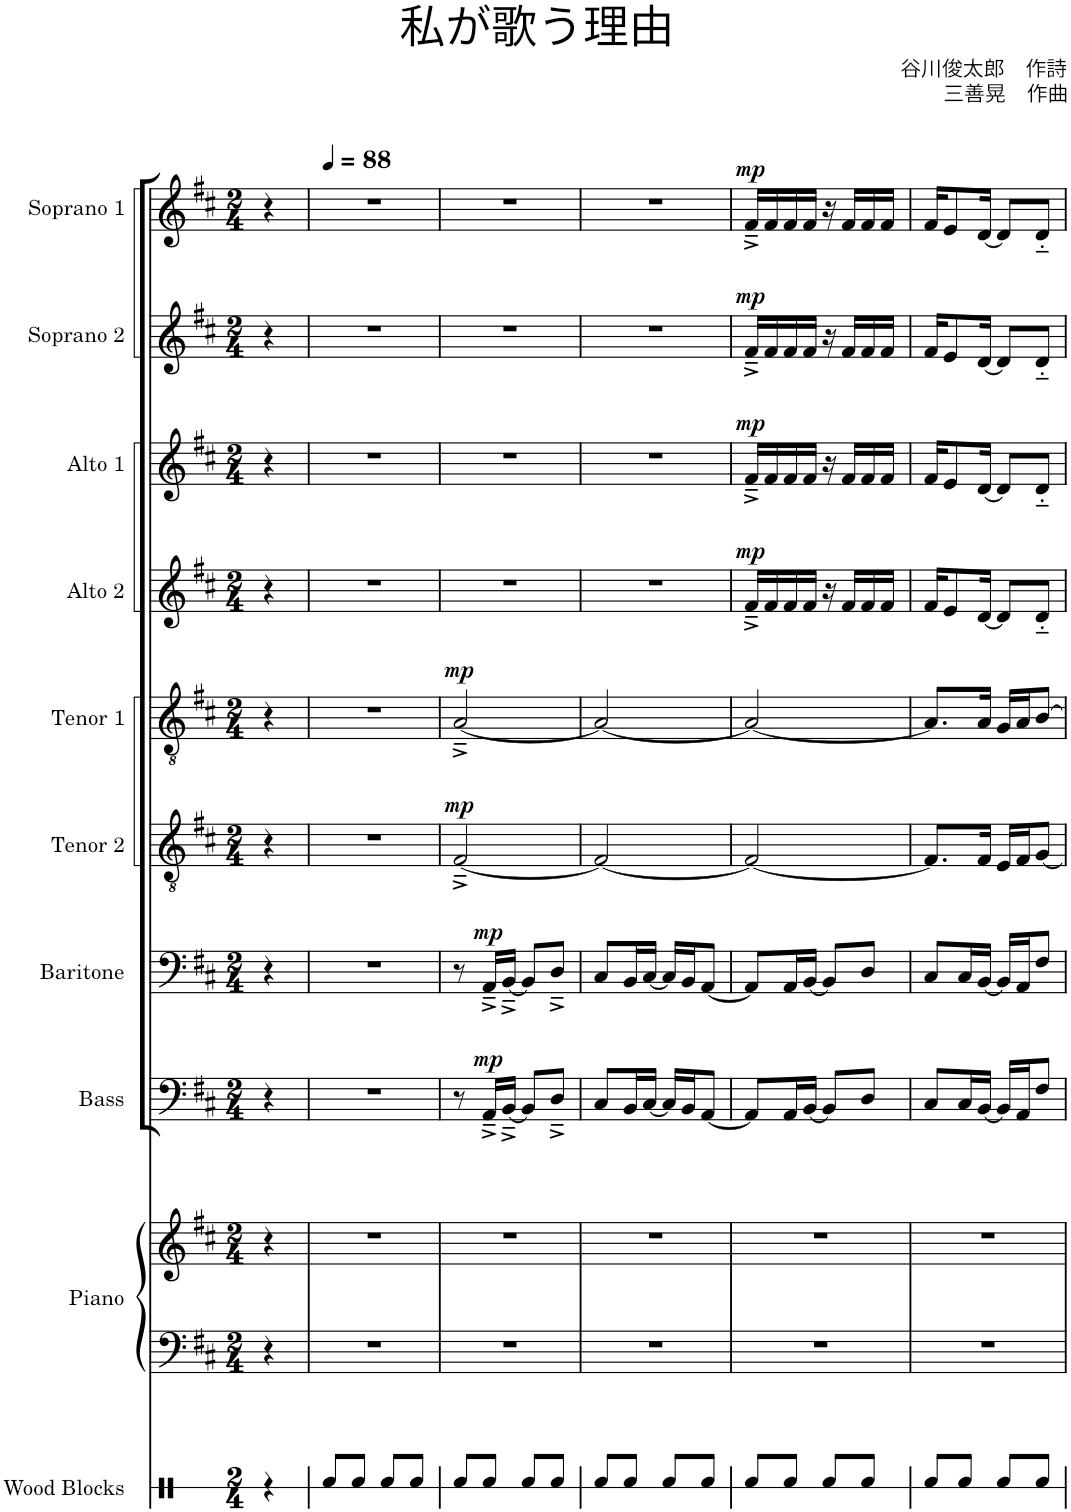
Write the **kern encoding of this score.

**kern	**kern	**kern	**kern	**dynam	**kern	**dynam	**kern	**dynam	**kern	**dynam	**kern	**dynam	**kern	**dynam	**kern	**dynam	**kern	**dynam
*part10	*part9	*part9	*part8	*part8	*part7	*part7	*part6	*part6	*part5	*part5	*part4	*part4	*part3	*part3	*part2	*part2	*part1	*part1
*staff11	*staff10	*staff9	*staff8	*staff8	*staff7	*staff7	*staff6	*staff6	*staff5	*staff5	*staff4	*staff4	*staff3	*staff3	*staff2	*staff2	*staff1	*staff1
*I"Wood Blocks	*I"Piano	*	*I"Bass	*	*I"Baritone	*	*I"Tenor 2	*	*I"Tenor 1	*	*I"Alto 2	*	*I"Alto 1	*	*I"Soprano 2	*	*I"Soprano 1	*
*I'Wd. Bl.	*I'Pno.	*	*I'B.	*	*I'Bar.	*	*I'T. 2	*	*I'T. 1	*	*I'A. 2	*	*I'A. 1	*	*I'S. 2	*	*I'S. 1	*
*stria1	*	*	*	*	*	*	*	*	*	*	*	*	*	*	*	*	*	*
*clefX	*clefF4	*clefG2	*clefF4	*	*clefF4	*	*clefGv2	*	*clefGv2	*	*clefG2	*	*clefG2	*	*clefG2	*	*clefG2	*
*k[]	*k[f#c#]	*k[f#c#]	*k[f#c#]	*	*k[f#c#]	*	*k[f#c#]	*	*k[f#c#]	*	*k[f#c#]	*	*k[f#c#]	*	*k[f#c#]	*	*k[f#c#]	*
*M2/4	*M2/4	*M2/4	*M2/4	*	*M2/4	*	*M2/4	*	*M2/4	*	*M2/4	*	*M2/4	*	*M2/4	*	*M2/4	*
=1-	=1-	=1-	=1-	=1-	=1-	=1-	=1-	=1-	=1-	=1-	=1-	=1-	=1-	=1-	=1-	=1-	=1-	=1-
4r	4r	4r	4r	.	4r	.	4r	.	4r	.	4r	.	4r	.	4r	.	4r	.
=	=	=	=	=	=	=	=	=	=	=	=	=	=	=	=	=	=	=
*	*	*	*	*	*	*	*	*	*	*	*	*	*	*	*	*	*MM88	*
8Rf/L	2r	2r	2r	.	2r	.	2r	.	2r	.	2r	.	2r	.	2r	.	2r	.
8Rf/J	.	.	.	.	.	.	.	.	.	.	.	.	.	.	.	.	.	.
8Rf/L	.	.	.	.	.	.	.	.	.	.	.	.	.	.	.	.	.	.
8Rf/J	.	.	.	.	.	.	.	.	.	.	.	.	.	.	.	.	.	.
=1	=1	=1	=1	=1	=1	=1	=1	=1	=1	=1	=1	=1	=1	=1	=1	=1	=1	=1
*stria1	*	*	*	*	*	*	*	*	*	*	*	*	*	*	*	*	*	*
!	!	!	!	!	!	!	!	!LO:DY:a	!	!LO:DY:a	!	!	!	!	!	!	!	!
8Rf/L	2r	2r	8r	.	8r	.	[2F#~^/	mp	[2A~^/	mp	2r	.	2r	.	2r	.	2r	.
!	!	!	!	!LO:DY:a	!	!LO:DY:a	!	!	!	!	!	!	!	!	!	!	!	!
8Rf/J	.	.	16AA~^/LL	mp	16AA~^/LL	mp	.	.	.	.	.	.	.	.	.	.	.	.
.	.	.	[16BB~^/JJ	.	[16BB~^/JJ	.	.	.	.	.	.	.	.	.	.	.	.	.
8Rf/L	.	.	8BB/L]	.	8BB/L]	.	.	.	.	.	.	.	.	.	.	.	.	.
8Rf/J	.	.	8D~^/J	.	8D~^/J	.	.	.	.	.	.	.	.	.	.	.	.	.
=2	=2	=2	=2	=2	=2	=2	=2	=2	=2	=2	=2	=2	=2	=2	=2	=2	=2	=2
8Rf/L	2r	2r	8C#/L	.	8C#/L	.	2F#/_	.	2A/_	.	2r	.	2r	.	2r	.	2r	.
8Rf/J	.	.	16BB/L	.	16BB/L	.	.	.	.	.	.	.	.	.	.	.	.	.
.	.	.	[16C#/JJ	.	[16C#/JJ	.	.	.	.	.	.	.	.	.	.	.	.	.
8Rf/L	.	.	16C#/LL]	.	16C#/LL]	.	.	.	.	.	.	.	.	.	.	.	.	.
.	.	.	16BB/J	.	16BB/J	.	.	.	.	.	.	.	.	.	.	.	.	.
8Rf/J	.	.	[8AA/J	.	[8AA/J	.	.	.	.	.	.	.	.	.	.	.	.	.
=3	=3	=3	=3	=3	=3	=3	=3	=3	=3	=3	=3	=3	=3	=3	=3	=3	=3	=3
!	!	!	!	!	!	!	!	!	!	!	!	!LO:DY:a	!	!LO:DY:a	!	!LO:DY:a	!	!LO:DY:a
8Rf/L	2r	2r	8AA/L]	.	8AA/L]	.	2F#/_	.	2A/_	.	16f#~^/LL	mp	16f#~^/LL	mp	16f#~^/LL	mp	16f#~^/LL	mp
.	.	.	.	.	.	.	.	.	.	.	16f#/	.	16f#/	.	16f#/	.	16f#/	.
8Rf/J	.	.	16AA/L	.	16AA/L	.	.	.	.	.	16f#/	.	16f#/	.	16f#/	.	16f#/	.
.	.	.	[16BB/JJ	.	[16BB/JJ	.	.	.	.	.	16f#/JJ	.	16f#/JJ	.	16f#/JJ	.	16f#/JJ	.
8Rf/L	.	.	8BB/L]	.	8BB/L]	.	.	.	.	.	16r	.	16r	.	16r	.	16r	.
.	.	.	.	.	.	.	.	.	.	.	16f#/LL	.	16f#/LL	.	16f#/LL	.	16f#/LL	.
8Rf/J	.	.	8D/J	.	8D/J	.	.	.	.	.	16f#/	.	16f#/	.	16f#/	.	16f#/	.
.	.	.	.	.	.	.	.	.	.	.	16f#/JJ	.	16f#/JJ	.	16f#/JJ	.	16f#/JJ	.
=4	=4	=4	=4	=4	=4	=4	=4	=4	=4	=4	=4	=4	=4	=4	=4	=4	=4	=4
8Rf/L	2r	2r	8C#/L	.	8C#/L	.	8.F#/L]	.	8.A/L]	.	16f#/KL	.	16f#/KL	.	16f#/KL	.	16f#/KL	.
.	.	.	.	.	.	.	.	.	.	.	8e/	.	8e/	.	8e/	.	8e/	.
8Rf/J	.	.	16C#/L	.	16C#/L	.	.	.	.	.	.	.	.	.	.	.	.	.
.	.	.	[16BB/JJ	.	[16BB/JJ	.	16F#/Jk	.	16A/Jk	.	[16d/Jk	.	[16d/Jk	.	[16d/Jk	.	[16d/Jk	.
8Rf/L	.	.	16BB/LL]	.	16BB/LL]	.	16E/LL	.	16G/LL	.	8d/L]	.	8d/L]	.	8d/L]	.	8d/L]	.
.	.	.	16AA/J	.	16AA/J	.	16F#/J	.	16A/J	.	.	.	.	.	.	.	.	.
8Rf/J	.	.	8F#/J	.	8F#/J	.	[8G/J	.	[8B/J	.	8d/J	.	8d/J	.	8d/J	.	8d/J	.
=	=	=	=	=	=	=	=	=	=	=	=	=	=	=	=	=	=	=
*-	*-	*-	*-	*-	*-	*-	*-	*-	*-	*-	*-	*-	*-	*-	*-	*-	*-	*-
